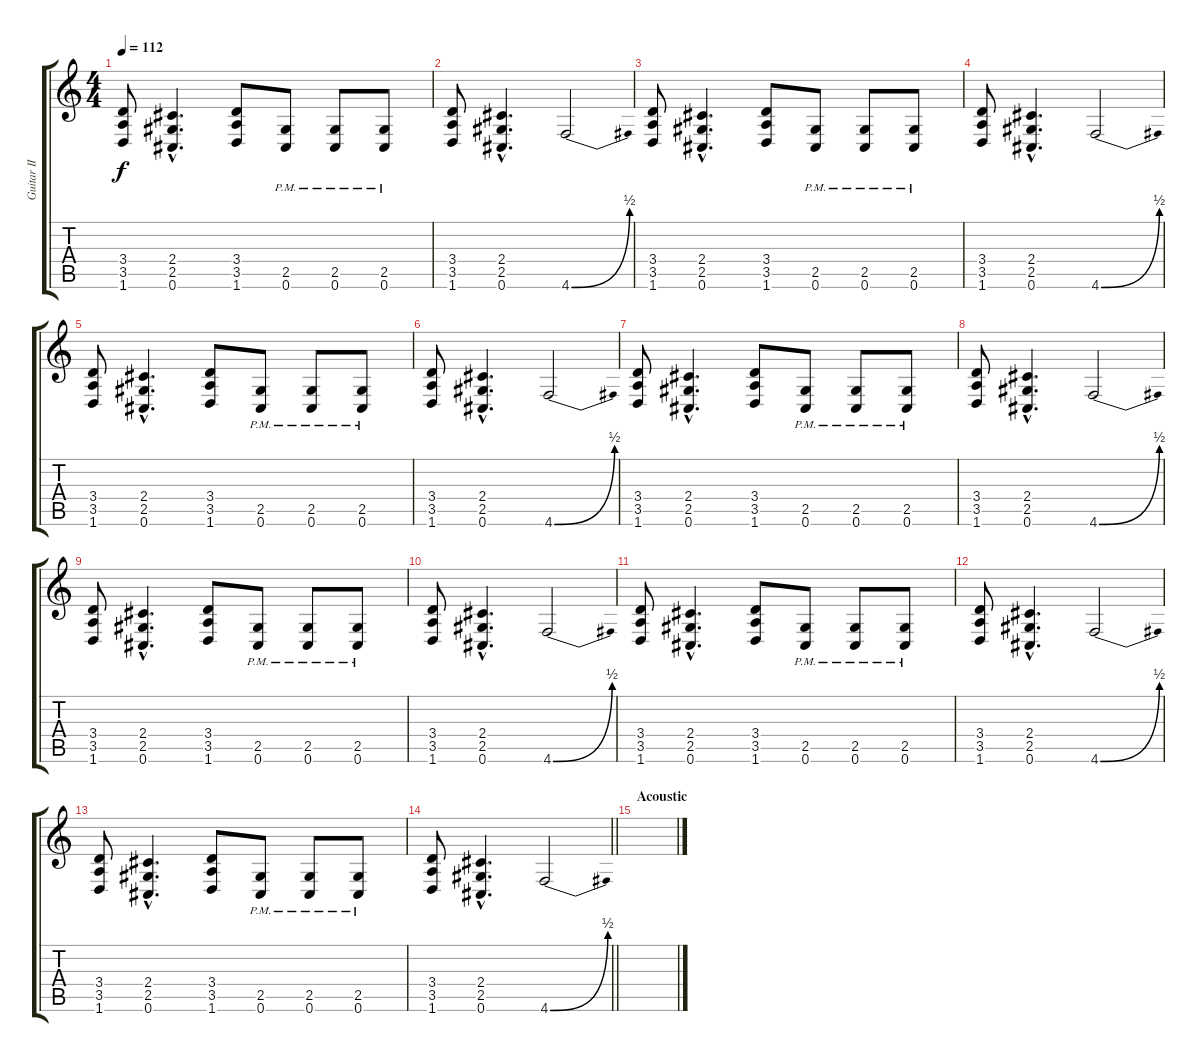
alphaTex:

\track ("Guitar II" "Guitar II") {instrument distortionguitar}
\staff {score tabs}
\tuning (Db4 Ab3 E3 B2 Gb2 Db2) {hide}
\ts (4 4)
\tempo 112
\clef g2
\ks c
(3.4 3.5 1.6).8{dy f} (2.4{hac} 2.5{hac} 0.6{hac}).4{d} (3.4 3.5 1.6).8 (2.5{pm} 0.6{pm}).8 (2.5{pm} 0.6{pm}).8 (2.5{pm} 0.6{pm}).8 |
(3.4 3.5 1.6).8 (2.4{hac} 2.5{hac} 0.6{hac}).4{d} 4.6{be (bend 0 0 60 2)}.2 |
(3.4 3.5 1.6).8 (2.4{hac} 2.5{hac} 0.6{hac}).4{d} (3.4 3.5 1.6).8 (2.5{pm} 0.6{pm}).8 (2.5{pm} 0.6{pm}).8 (2.5{pm} 0.6{pm}).8 |
(3.4 3.5 1.6).8 (2.4{hac} 2.5{hac} 0.6{hac}).4{d} 4.6{be (bend 0 0 60 2)}.2 |
(3.4 3.5 1.6).8 (2.4{hac} 2.5{hac} 0.6{hac}).4{d} (3.4 3.5 1.6).8 (2.5{pm} 0.6{pm}).8 (2.5{pm} 0.6{pm}).8 (2.5{pm} 0.6{pm}).8 |
(3.4 3.5 1.6).8 (2.4{hac} 2.5{hac} 0.6{hac}).4{d} 4.6{be (bend 0 0 60 2)}.2 |
(3.4 3.5 1.6).8 (2.4{hac} 2.5{hac} 0.6{hac}).4{d} (3.4 3.5 1.6).8 (2.5{pm} 0.6{pm}).8 (2.5{pm} 0.6{pm}).8 (2.5{pm} 0.6{pm}).8 |
(3.4 3.5 1.6).8 (2.4{hac} 2.5{hac} 0.6{hac}).4{d} 4.6{be (bend 0 0 60 2)}.2 |
(3.4 3.5 1.6).8 (2.4{hac} 2.5{hac} 0.6{hac}).4{d} (3.4 3.5 1.6).8 (2.5{pm} 0.6{pm}).8 (2.5{pm} 0.6{pm}).8 (2.5{pm} 0.6{pm}).8 |
(3.4 3.5 1.6).8 (2.4{hac} 2.5{hac} 0.6{hac}).4{d} 4.6{be (bend 0 0 60 2)}.2 |
(3.4 3.5 1.6).8 (2.4{hac} 2.5{hac} 0.6{hac}).4{d} (3.4 3.5 1.6).8 (2.5{pm} 0.6{pm}).8 (2.5{pm} 0.6{pm}).8 (2.5{pm} 0.6{pm}).8 |
(3.4 3.5 1.6).8 (2.4{hac} 2.5{hac} 0.6{hac}).4{d} 4.6{be (bend 0 0 60 2)}.2 |
(3.4 3.5 1.6).8 (2.4{hac} 2.5{hac} 0.6{hac}).4{d} (3.4 3.5 1.6).8 (2.5{pm} 0.6{pm}).8 (2.5{pm} 0.6{pm}).8 (2.5{pm} 0.6{pm}).8 |
\barLineRight lightlight
(3.4 3.5 1.6).8 (2.4{hac} 2.5{hac} 0.6{hac}).4{d} 4.6{be (bend 0 0 60 2)}.2 |
\section ("" "Acoustic")
